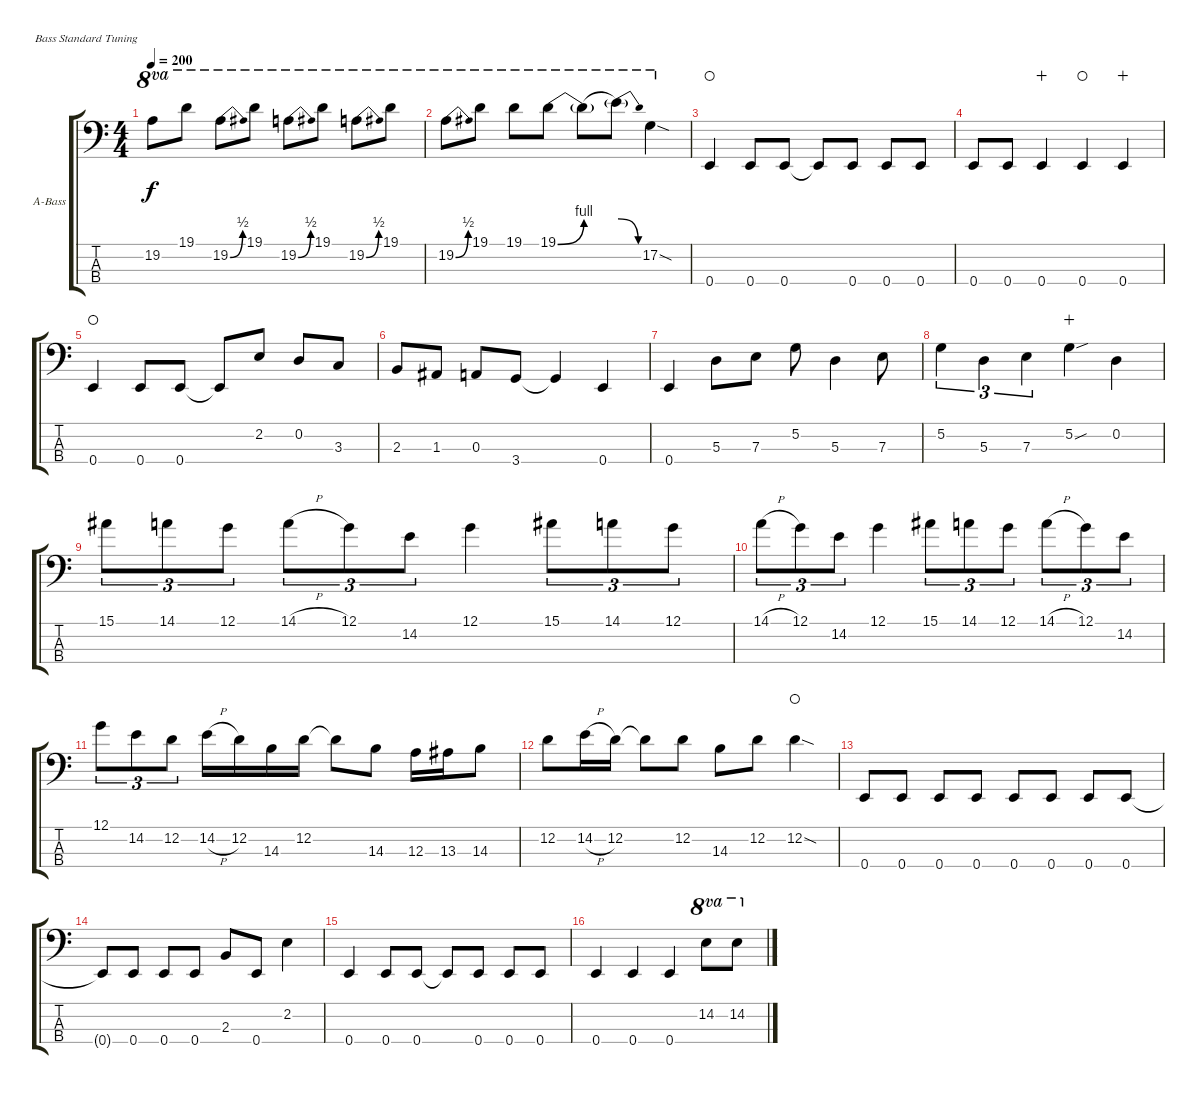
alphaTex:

\bracketExtendMode groupsimilarinstruments
\firstSystemTrackNameOrientation horizontal
\otherSystemsTrackNameOrientation horizontal
\track ("Bass" "A-Bass") {instrument distortionguitar}
\staff {score tabs}
\tuning (G2 D2 A1 E1)
\ts (4 4)
\tempo 200
\clef f4
\ks c
19.2{t}.8{ot 8va dy f} 19.1.8{ot 8va} 19.2{be (bend 0 0 60 2)}.8{ot 8va} 19.1.8{ot 8va} 19.2{be (bend 0 0 60 2)}.8{ot 8va} 19.1.8{ot 8va} 19.2{be (bend 0 0 60 2)}.8{ot 8va} 19.1.8{ot 8va} |
19.2{be (bend 0 0 60 2)}.8{ot 8va} 19.1.8{ot 8va} 19.1.8{ot 8va} 19.1{be (bend 7.8 0 38.4 4)}.8{ot 8va} 19.1{be (hold 0 0 60 0) t}.8{ot 8va} 19.1{be (release 9 4 47.4 0) t}.8{ot 8va} 17.2{sod}.4{ot 8va} |
0.4.4{waho} 0.4.8 0.4.8 0.4{t}.8 0.4.8 0.4.8 0.4.8 |
0.4.8 0.4.8 0.4.4{wahc} 0.4.4{waho} 0.4.4{wahc} |
0.4.4{waho} 0.4.8 0.4.8 0.4{t}.8 2.2.8 0.2.8 3.3.8 |
2.3.8 1.3.8 0.3.8 3.4.8 3.4{t}.4 0.4.4 |
0.4.4 5.3.8 7.3.8 5.2.8 5.3.4 7.3.8 |
5.2.4{tu (3 2)} 5.3.4{tu (3 2)} 7.3.4{tu (3 2)} 5.2{sou}.4{wahc} 0.2.4 |
15.1.8{tu (3 2)} 14.1.8{tu (3 2)} 12.1.8{tu (3 2)} 14.1{h}.8{tu (3 2)} 12.1.8{tu (3 2)} 14.2.8{tu (3 2)} 12.1.4 15.1.8{tu (3 2)} 14.1.8{tu (3 2)} 12.1.8{tu (3 2)} |
14.1{h}.8{tu (3 2)} 12.1.8{tu (3 2)} 14.2.8{tu (3 2)} 12.1.4 15.1.8{tu (3 2)} 14.1.8{tu (3 2)} 12.1.8{tu (3 2)} 14.1{h}.8{tu (3 2)} 12.1.8{tu (3 2)} 14.2.8{tu (3 2)} |
12.1.8{tu (3 2)} 14.2.8{tu (3 2)} 12.2.8{tu (3 2)} 14.2{h}.16 12.2.16 14.3.16 12.2.16 12.2{t}.8 14.3.8 12.3.16 13.3.16 14.3.8 |
12.2.8 14.2{h}.16 12.2.16 12.2{t}.8 12.2.8 14.3.8 12.2.8 12.2{sod}.4{waho} |
0.4.8 0.4.8 0.4.8 0.4.8 0.4.8 0.4.8 0.4.8 0.4.8 |
0.4{t}.8 0.4.8 0.4.8 0.4.8 2.3.8 0.4.8 2.2.4 |
0.4.4 0.4.8 0.4.8 0.4{t}.8 0.4.8 0.4.8 0.4.8 |
0.4.4 0.4.4 0.4.4 14.2.8{ot 8va} 14.2.8{ot 8va}
